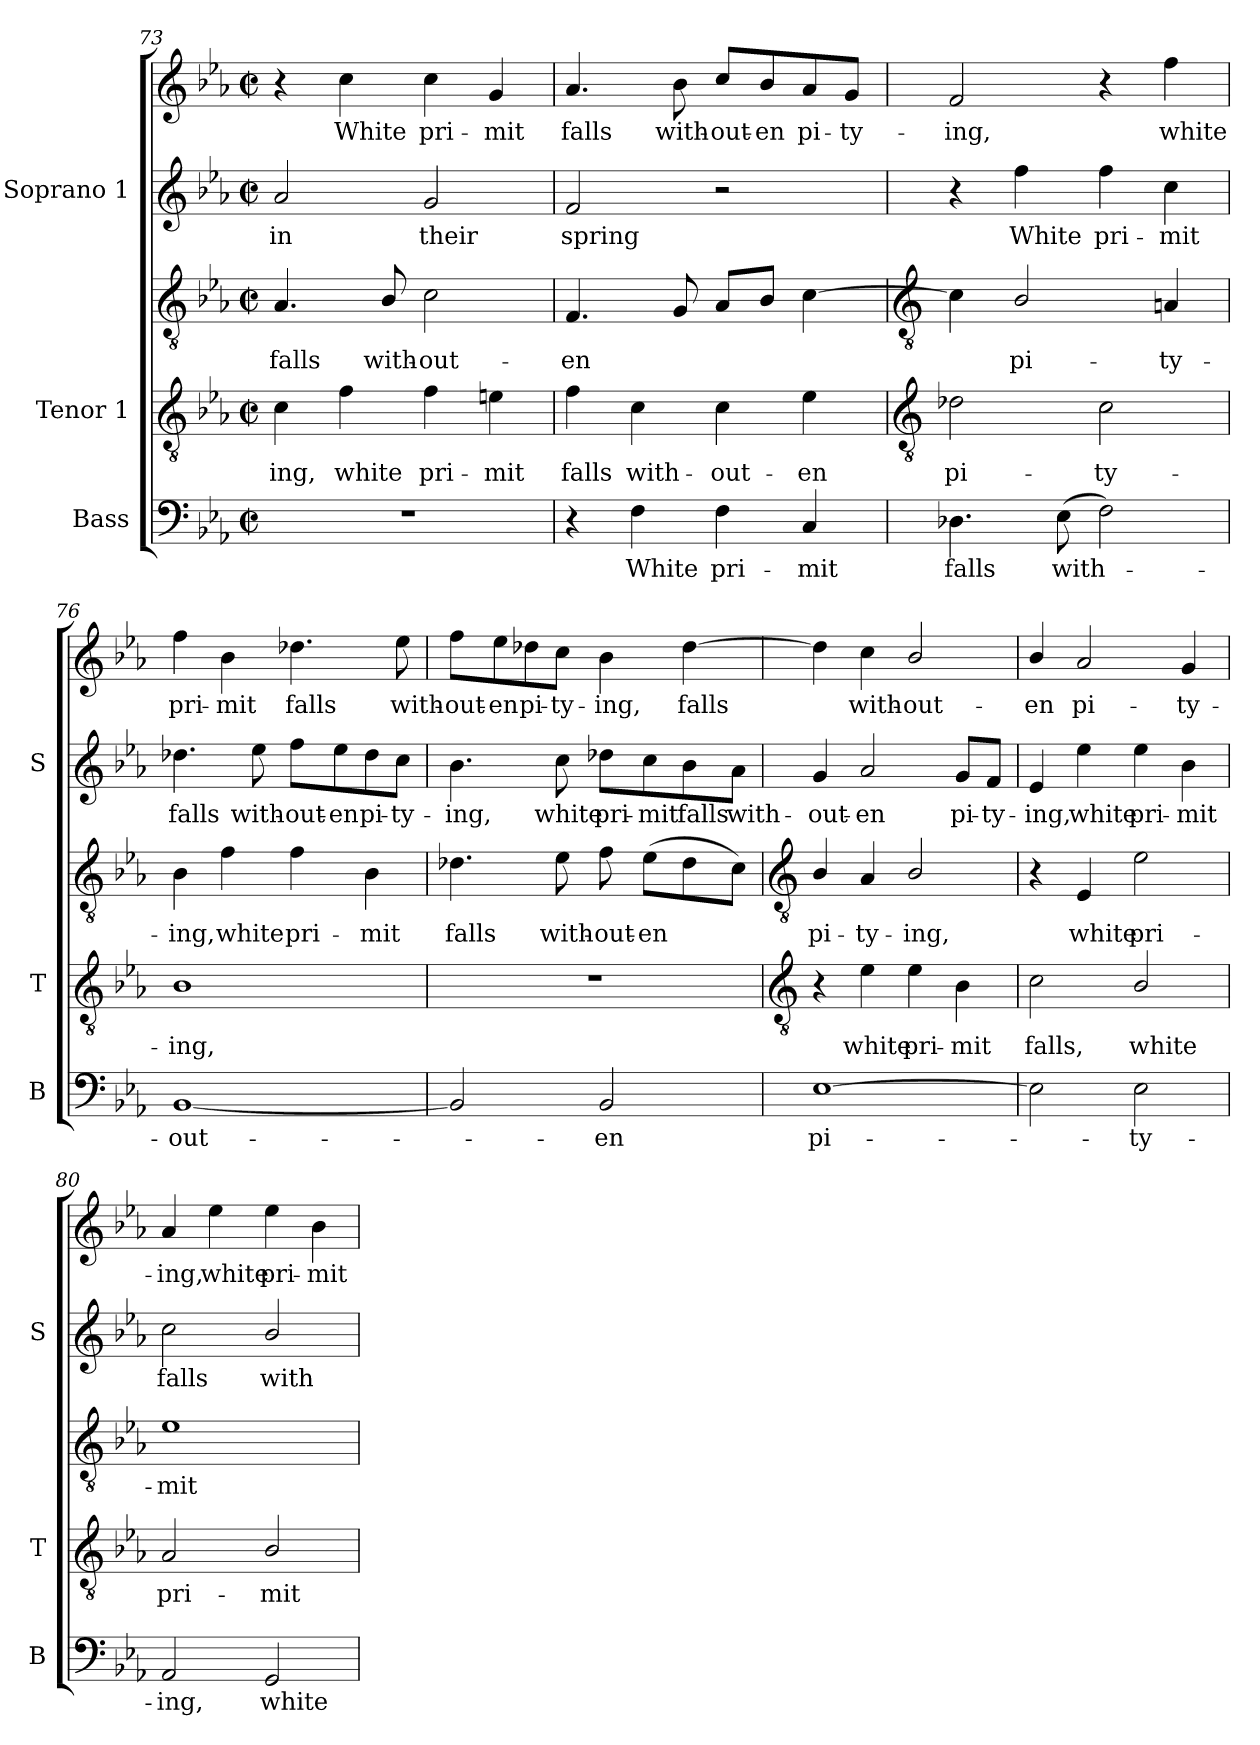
**kern	**text	**kern	**text	**kern	**text	**kern	**text	**kern	**text
*part3	*part3	*part2	*part2	*part2	*part2	*part1	*part1	*part1	*part1
*staff5	*staff5	*staff4	*staff4	*staff3	*staff3	*staff2	*staff2	*staff1	*staff1
*I"Bass	*	*I"Tenor 1	*	*	*	*I"Soprano 1	*	*	*
*I'B	*	*I'T	*	*	*	*I'S	*	*	*
*clefF4	*	*clefGv2	*	*clefGv2	*	*clefG2	*	*clefG2	*
*k[b-e-a-]	*	*k[b-e-a-]	*	*k[b-e-a-]	*	*k[b-e-a-]	*	*k[b-e-a-]	*
*E-:	*	*E-:	*	*E-:	*	*E-:	*	*E-:	*
*M2/2	*	*M2/2	*	*M2/2	*	*M2/2	*	*M2/2	*
*met(c|)	*	*met(c|)	*	*met(c|)	*	*met(c|)	*	*met(c|)	*
=73	=73	=73	=73	=73	=73	=73	=73	=73	=73
!	!	!	!LO:LY:b	!	!LO:LY:b	!	!LO:LY:b	!	!
1r	.	4c	-ing,	4.A-	-falls	2a-	in	4r	.
!	!	!	!LO:LY:b	!	!	!	!	!	!LO:LY:b
.	.	4f	white	.	.	.	.	4cc	White
!	!	!	!	!	!LO:LY:b	!	!	!	!
.	.	.	.	8B-/	with-	.	.	.	.
!	!	!	!LO:LY:b	!	!LO:LY:b	!	!LO:LY:b	!	!LO:LY:b
.	.	4f	pri-	2c	-out-	2g	their	4cc	pri-
!	!	!	!LO:LY:b	!	!	!	!	!	!LO:LY:b
.	.	4en	-mit	.	.	.	.	4g	-mit
=74	=74	=74	=74	=74	=74	=74	=74	=74	=74
!	!	!	!LO:LY:b	!	!LO:LY:b	!	!LO:LY:b	!	!LO:LY:b
4r	.	4f	falls	4.F	en	2f	-spring	4.a-	falls
!	!LO:LY:b	!	!LO:LY:b	!	!	!	!	!	!
4F	White	4c	with-	.	.	.	.	.	.
!	!	!	!	!	!	!	!	!	!LO:LY:b
.	.	.	.	8G	.	.	.	8b-\	with-
!	!LO:LY:b	!	!LO:LY:b	!	!	!	!	!	!LO:LY:b
4F	pri-	4c	-out-	8A-L	.	2r	.	8cc/L	-out-
!	!	!	!	!	!	!	!	!	!LO:LY:b
.	.	.	.	8B-J	.	.	.	8b-/	-en
!	!LO:LY:b	!	!LO:LY:b	!	!	!	!	!	!LO:LY:b
4C	-mit	4e-	-en	[4c	.	.	.	8a-/	pi-
!	!	!	!	!	!	!	!	!	!LO:LY:b
.	.	.	.	.	.	.	.	8g/J	-ty-
!!LO:LB:g=z
=75	=75	=75	=75	=75	=75	=75	=75	=75	=75
*	*	*clefGv2	*	*clefGv2	*	*	*	*	*
!	!LO:LY:b	!	!LO:LY:b	!	!	!	!	!	!LO:LY:b
4.D-X	falls	2d-X	-pi-	4c]	.	4r	.	2f	ing,
!	!	!	!	!	!LO:LY:b	!	!LO:LY:b	!	!
.	.	.	.	2B-/	pi-	4ff	White	.	.
!	!LO:LY:b	!	!	!	!	!	!	!	!
(>8E-L	with-	.	.	.	.	.	.	.	.
!	!	!	!LO:LY:b	!	!	!	!LO:LY:b	!	!
2F)	.	2c	-ty-	.	.	4ff	pri-	4r	.
!	!	!	!	!	!LO:LY:b	!	!LO:LY:b	!	!LO:LY:b
.	.	.	.	4An	-ty-	4cc	-mit	4ff	white
=76	=76	=76	=76	=76	=76	=76	=76	=76	=76
!	!LO:LY:b	!	!LO:LY:b	!	!LO:LY:b	!	!LO:LY:b	!	!LO:LY:b
[1BB-	out-	1B-	ing,	4B-	-ing,	4.dd-X	-falls	4ff	pri-
!	!	!	!	!	!LO:LY:b	!	!	!	!LO:LY:b
.	.	.	.	4f	white	.	.	4b-	-mit
!	!	!	!	!	!	!	!LO:LY:b	!	!
.	.	.	.	.	.	8ee-	with-	.	.
!	!	!	!	!	!LO:LY:b	!	!LO:LY:b	!	!LO:LY:b
.	.	.	.	4f	pri-	8ff\L	-out-	4.dd-X	falls
!	!	!	!	!	!	!	!LO:LY:b	!	!
.	.	.	.	.	.	8ee-\	-en	.	.
!	!	!	!	!	!LO:LY:b	!	!LO:LY:b	!	!
.	.	.	.	4B-	-mit	8dd-\	pi-	.	.
!	!	!	!	!	!	!	!LO:LY:b	!	!LO:LY:b
.	.	.	.	.	.	8cc\J	-ty-	8ee-	with-
=77	=77	=77	=77	=77	=77	=77	=77	=77	=77
!	!	!	!	!	!LO:LY:b	!	!LO:LY:b	!	!LO:LY:b
2BB-]	.	1r	.	4.d-X	falls	4.b-	ing,	8ff\L	-out-
!	!	!	!	!	!	!	!	!	!LO:LY:b
.	.	.	.	.	.	.	.	8ee-\	-en
!	!	!	!	!	!	!	!	!	!LO:LY:b
.	.	.	.	.	.	.	.	8dd-X\	pi-
!	!	!	!	!	!LO:LY:b	!	!LO:LY:b	!	!LO:LY:b
.	.	.	.	8e-	with-	8cc	white	8cc\J	-ty-
!	!LO:LY:b	!	!	!	!LO:LY:b	!	!LO:LY:b	!	!LO:LY:b
2BB-	en	.	.	8f	-out-	8dd-X\L	pri-	4b-	-ing,
!	!	!	!	!	!LO:LY:b	!	!LO:LY:b	!	!
.	.	.	.	(>8e-L	-en	8cc\	-mit	.	.
!	!	!	!	!	!	!	!LO:LY:b	!	!LO:LY:b
.	.	.	.	8d-	.	8b-\	falls	[4dd-	falls
!	!	!	!	!	!	!	!LO:LY:b	!	!
.	.	.	.	8cJ)	.	8a-\J	with-	.	.
!!LO:LB:g=z
=78	=78	=78	=78	=78	=78	=78	=78	=78	=78
*	*	*clefGv2	*	*clefGv2	*	*	*	*	*
!	!LO:LY:b	!	!	!	!LO:LY:b	!	!LO:LY:b	!	!
[1E-	pi-	4r	.	4B-/	pi-	4g	-out-	4dd-]	.
!	!	!	!LO:LY:b	!	!LO:LY:b	!	!LO:LY:b	!	!LO:LY:b
.	.	4e-	white	4A-	-ty-	2a-	-en	4cc	-with-
!	!	!	!LO:LY:b	!	!LO:LY:b	!	!	!	!LO:LY:b
.	.	4e-	pri-	2B-/	-ing,	.	.	2b-/	-out-
!	!	!	!LO:LY:b	!	!	!	!LO:LY:b	!	!
.	.	4B-	-mit	.	.	8g/L	pi-	.	.
!	!	!	!	!	!	!	!LO:LY:b	!	!
.	.	.	.	.	.	8f/J	-ty-	.	.
=79	=79	=79	=79	=79	=79	=79	=79	=79	=79
!	!	!	!LO:LY:b	!	!	!	!LO:LY:b	!	!LO:LY:b
2E-]	.	2c	-falls,	4r	.	4e-	-ing,	4b-/	-en
!	!	!	!	!	!LO:LY:b	!	!LO:LY:b	!	!LO:LY:b
.	.	.	.	4E-	white	4ee-	white	2a-	pi-
!	!LO:LY:b	!	!LO:LY:b	!	!LO:LY:b	!	!LO:LY:b	!	!
2E-	ty-	2B-/	white	2e-	pri-	4ee-	pri-	.	.
!	!	!	!	!	!	!	!LO:LY:b	!	!LO:LY:b
.	.	.	.	.	.	4b-	-mit	4g	-ty-
=80	=80	=80	=80	=80	=80	=80	=80	=80	=80
!	!LO:LY:b	!	!LO:LY:b	!	!LO:LY:b	!	!LO:LY:b	!	!LO:LY:b
2AA-	-ing,	2A-	pri-	1e-	mit	2cc	falls	4a-	ing,
!	!	!	!	!	!	!	!	!	!LO:LY:b
.	.	.	.	.	.	.	.	4ee-	white
!	!LO:LY:b	!	!LO:LY:b	!	!	!	!LO:LY:b	!	!LO:LY:b
2GG	white	2B-/	-mit	.	.	2b-/	with-	4ee-	pri-
!	!	!	!	!	!	!	!	!	!LO:LY:b
.	.	.	.	.	.	.	.	4b-	-mit
=	=	=	=	=	=	=	=	=	=
*-	*-	*-	*-	*-	*-	*-	*-	*-	*-
